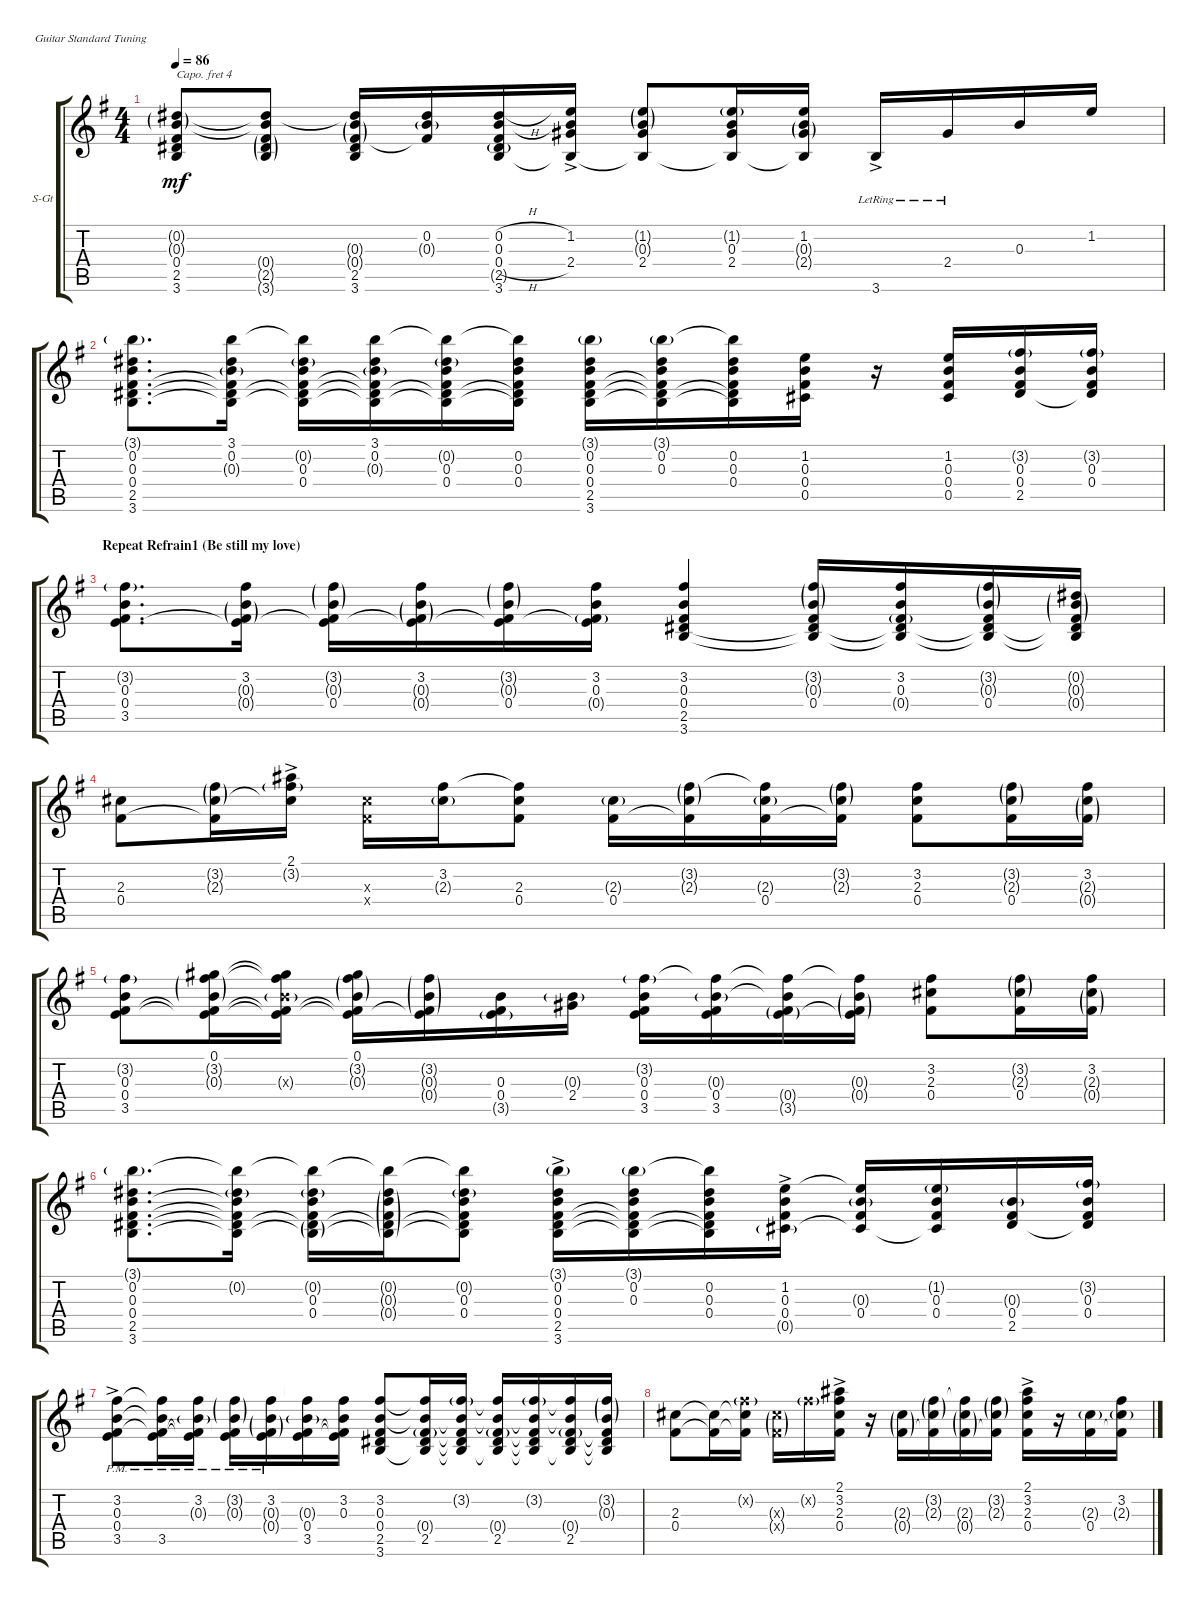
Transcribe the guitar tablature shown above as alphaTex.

\defaultSystemsLayout 4
\bracketExtendMode groupsimilarinstruments
\firstSystemTrackNameOrientation horizontal
\otherSystemsTrackNameOrientation horizontal
\track ("Steel Guitar" "S-Gt") {instrument acousticguitarsteel}
\staff {score tabs}
\capo 4
\tuning (E4 B3 G3 D3 A2 E2)
\ts (4 4)
\tempo 86
\clef g2
\ks g
(3.6 2.5 0.4 0.3{g} 0.2{g}).8{dy mf} (3.6{g} 2.5{g} 0.4{g} 0.3{t} 0.2{t}).8 (0.2{t} 0.3{g} 0.4{g} 3.6 2.5).16 (0.2 0.3{g} 0.4{t}).16 (3.6 0.4{h} 0.3 0.2{h} 2.5{g}).16 (3.6{t} 0.3{t} 2.4{ac} 1.2{ac}).16 (3.6{t} 0.3{g} 2.4 1.2{g}).8 (0.3 3.6{t} 2.4 1.2{g}).16 (1.2 2.4{g} 0.3{g} 3.6{t}).16 3.6{ac lr}.16 2.4{lr}.16 0.3.16 1.2.16 |
(3.6 0.4 2.5 0.3 3.1{g} 0.2).8{d} (3.6{t} 0.4{t} 2.5{t} 0.3{g} 3.1 0.2).16 (3.6{t} 0.4 2.5{t} 0.3 3.1{t} 0.2{g}).16 (3.6{t} 0.4{t} 2.5{t} 0.3{g} 3.1 0.2).16 (3.6{t} 0.4 2.5{t} 0.3 3.1{t} 0.2{g}).16 (3.6{t} 0.4 2.5{t} 0.3 3.1{t} 0.2).16 (3.6 0.4 2.5 0.3 3.1{g} 0.2).16 (3.6{t} 0.4{t} 2.5{t} 0.3 3.1{g} 0.2).16 (3.6{t} 0.4 2.5{t} 0.3 3.1{t} 0.2).16 (0.4 0.5 0.3 1.2).16 r.16 (0.4 0.5 0.3 1.2).16 (0.4 2.5 0.3 3.2{g}).16 (0.4 2.5{t} 0.3 3.2{g}).16 |
\section ("" "Repeat Refrain1 (Be still my love)")
(0.3 0.4 3.5 3.2{g}).8{d} (0.3{g} 0.4{g} 3.5{t} 3.2).16 (0.3{g} 0.4 3.5{t} 3.2{g}).16 (0.3{g} 0.4{g} 3.5{t} 3.2).16 (0.3{g} 0.4 3.5{t} 3.2{g}).16 (0.3 0.4{g} 3.5{t} 3.2).16 (3.6 0.4 2.5 0.3 3.2).4 (3.6{t} 0.4 2.5{t} 0.3{g} 3.2{g}).16 (3.6{t} 0.4{g} 2.5{t} 0.3 3.2).16 (3.6{t} 0.4 2.5{t} 0.3{g} 3.2{g}).16 (3.6{t} 0.4{g} 2.5{t} 0.3{g} 0.2{g}).16 |
(0.4 2.3).8 (3.2{g} 2.3{g} 0.4{t}).16 (2.3{t} 2.1{ac} 3.2{g}).16 (0.4{x} 2.3{x}).16 (3.2 2.3{g}).16 (0.4 2.3 3.2{t}).8 (0.4 2.3{g}).16 (0.4{t} 3.2{g} 2.3{g}).16 (2.3{g} 3.2{t} 0.4).16 (2.3{g} 0.4{t} 3.2{g}).16 (2.3 3.2 0.4).8 (2.3{g} 3.2{g} 0.4).16 (2.3{g} 0.4{g} 3.2).16 |
(3.5 0.4 0.3 3.2{g}).8 (3.2{g} 3.5{t} 0.4{t} 0.3{g} 0.1).16 (0.1{t} 3.2{t} 0.3{g x} 3.5{t} 0.4{t}).16 (0.1 3.2{g} 0.3{g} 3.5{t} 0.4{t}).16 (3.2{g} 3.5{t} 0.4{g} 0.3{g}).16 (3.5{g} 0.4 0.3).16 (2.4 0.3{g}).16 (0.4 0.3 3.2{g} 3.5).16 (3.5 0.4 0.3{g} 3.2{t}).16 (3.5{g} 0.4{g} 0.3{t} 3.2{t}).16 (3.5{g t} 0.4{g} 0.3{g} 3.2{t}).16 (2.3 3.2 0.4).8 (2.3{g} 3.2{g} 0.4).16 (2.3{g} 0.4{g} 3.2).16 |
(3.6 0.4 2.5 0.3 3.1{g} 0.2).8{d} (3.6{t} 0.4{t} 2.5{t} 0.3{t} 3.1{t} 0.2{g}).16 (3.6{g t} 0.4 2.5{g t} 0.3 3.1{t} 0.2{g}).16 (3.6{g t} 0.4{g} 2.5{g t} 0.3{g} 3.1{t} 0.2{g}).16 (3.6{t} 0.4 2.5{t} 0.3 3.1{t} 0.2{g}).8 (3.6 0.4{ac} 2.5 0.3 3.1{g} 0.2).16 (3.6{t} 0.4{t} 2.5{t} 0.3 3.1{g} 0.2).16 (3.6{t} 0.4 2.5{t} 0.3 3.1{t} 0.2).16 (0.4 0.5{g} 0.3{ac} 1.2{ac}).16 (0.4 0.5{t} 0.3{g} 1.2{t}).16 (0.4 0.5{t} 0.3 1.2{g}).16 (0.4 2.5 0.3{g}).16 (0.4 2.5{t} 0.3 3.2{g}).16 |
(0.3 0.4 3.5{ac pm} 3.2).8 (0.3{t} 0.4{t} 3.5{pm} 3.2{t}).16 (0.3{g} 0.4{t} 3.5{pm t} 3.2).16 (0.3{g} 0.4{t} 3.5{pm t} 3.2{g}).16 (0.3{g} 0.4{g} 3.5{pm t} 3.2).16 (0.3{g} 0.4 3.5 3.2{t}).16 (0.3 0.4{t} 3.5{t} 3.2).16 (3.6 0.4 2.5 0.3 3.2).8 (3.6{t} 0.4{g} 2.5 0.3{t} 3.2{t}).16 (3.6{t} 2.5{t} 3.2{g} 0.3{t} 0.4{t}).16 (3.6{t} 0.4{g} 2.5 0.3{t} 3.2{t}).16 (3.6{t} 0.4{t} 2.5{t} 0.3{t} 3.2{g}).16 (3.6{t} 0.4{g} 2.5 0.3{t} 3.2{t}).16 (3.6{t} 0.4{t} 2.5{t} 0.3{g} 3.2{g}).16 |
(0.4 2.3).8 (2.3{t} 0.4{t}).16 (2.3{t} 3.2{g x} 0.4{t}).16 (0.4{g x} 2.3{g x}).16 3.2{g x}.16 (0.4 2.3 3.2{ac} 2.1{ac}).16 r.16 (0.4{g} 2.3{g}).16 (0.4{t} 3.2{g} 2.3{g}).16 (2.3{g} 3.2{t} 0.4{g}).16 (2.3{g} 0.4{t} 3.2{g}).16 (0.4 2.3 3.2{ac} 2.1{ac}).16 r.16 (2.3{g} 0.4).16 (2.3{g} 0.4{t} 3.2).16
